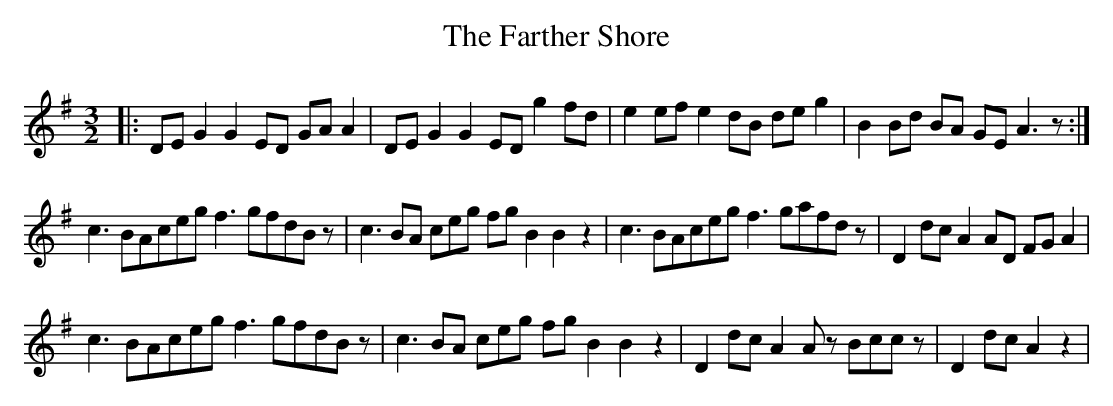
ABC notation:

X:1
T: The Farther Shore
M: 3/2
L: 1/8
K: Ador
|:DE G2G2 ED GA A2|DE G2G2 ED g2 fd|e2 ef e2 dB de g2|B2 Bd BA GE A3z:|
c3 BAceg f3 gfdB z|c3 BA ceg fg B2 B2 z2|c3 BAceg f3 gafd z|D2 dc A2 AD FG A2|
c3 BAceg f3 gfdB z|c3 BA ceg fg B2 B2 z2|D2 dc A2 A z Bcc z|D2 dc A2 z2|
